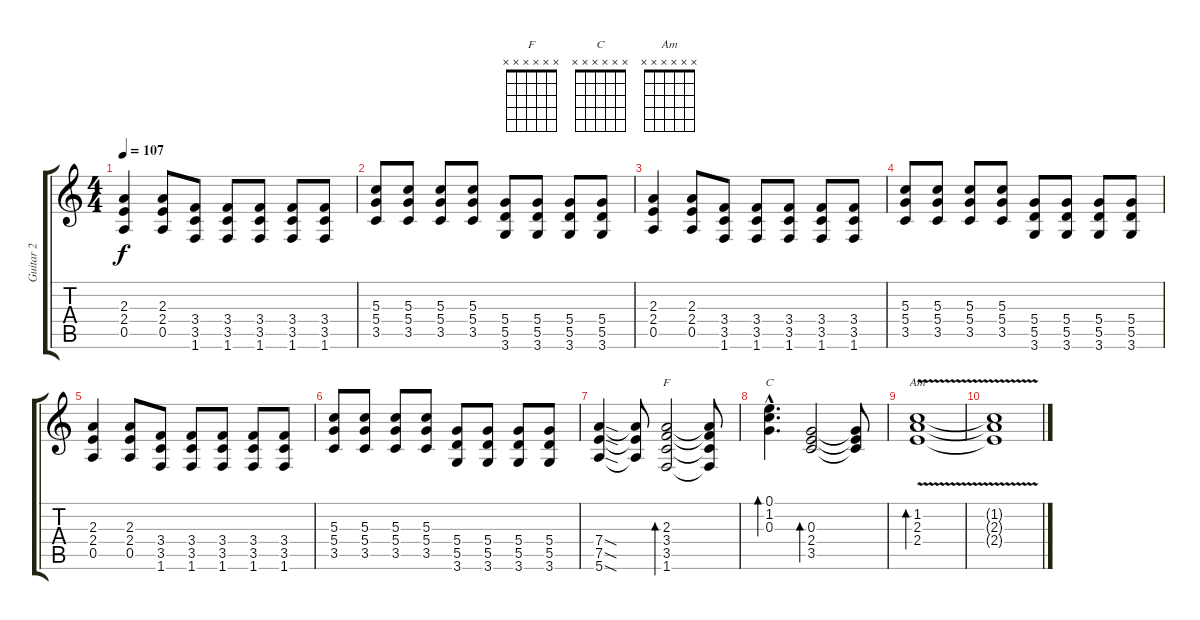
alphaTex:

\track ("Guitar 2" "Guitar 2") {instrument distortionguitar}
\staff {score tabs}
\tuning (E4 B3 G3 D3 A2 E2) {hide}
\chord ("F" x x x x x x)
\chord ("C" x x x x x x)
\chord ("Am" x x x x x x)
\ts (4 4)
\tempo 107
\clef g2
\ks c
(2.3 2.4 0.5).4{dy f} (2.3 2.4 0.5).8 (3.4 3.5 1.6).8 (3.4 3.5 1.6).8 (3.4 3.5 1.6).8 (3.4 3.5 1.6).8 (3.4 3.5 1.6).8 |
(5.3 5.4 3.5).8 (5.3 5.4 3.5).8 (5.3 5.4 3.5).8 (5.3 5.4 3.5).8 (5.4 5.5 3.6).8 (5.4 5.5 3.6).8 (5.4 5.5 3.6).8 (5.4 5.5 3.6).8 |
(2.3 2.4 0.5).4 (2.3 2.4 0.5).8 (3.4 3.5 1.6).8 (3.4 3.5 1.6).8 (3.4 3.5 1.6).8 (3.4 3.5 1.6).8 (3.4 3.5 1.6).8 |
(5.3 5.4 3.5).8 (5.3 5.4 3.5).8 (5.3 5.4 3.5).8 (5.3 5.4 3.5).8 (5.4 5.5 3.6).8 (5.4 5.5 3.6).8 (5.4 5.5 3.6).8 (5.4 5.5 3.6).8 |
(2.3 2.4 0.5).4 (2.3 2.4 0.5).8 (3.4 3.5 1.6).8 (3.4 3.5 1.6).8 (3.4 3.5 1.6).8 (3.4 3.5 1.6).8 (3.4 3.5 1.6).8 |
(5.3 5.4 3.5).8 (5.3 5.4 3.5).8 (5.3 5.4 3.5).8 (5.3 5.4 3.5).8 (5.4 5.5 3.6).8 (5.4 5.5 3.6).8 (5.4 5.5 3.6).8 (5.4 5.5 3.6).8 |
(7.4{sod} 7.5{sod} 5.6{sod}).4{instrument electricguitarjazz} (7.4{t} 7.5{t} 5.6{t}).8 (2.3 3.4 3.5 1.6).2{bd 240 ch "F"} (2.3{t} 3.4{t} 3.5{t} 1.6{t}).8 |
(0.1{hac} 1.2{hac} 0.3{hac}).4{d bd 240 ch "C"} (0.3 2.4 3.5).2{bd 240} (0.3{t} 2.4{t} 3.5{t}).8 |
(1.2{v} 2.3 2.4).1{bd 240 ch "Am"} |
(1.2{t} 2.3{t} 2.4{t}).1
